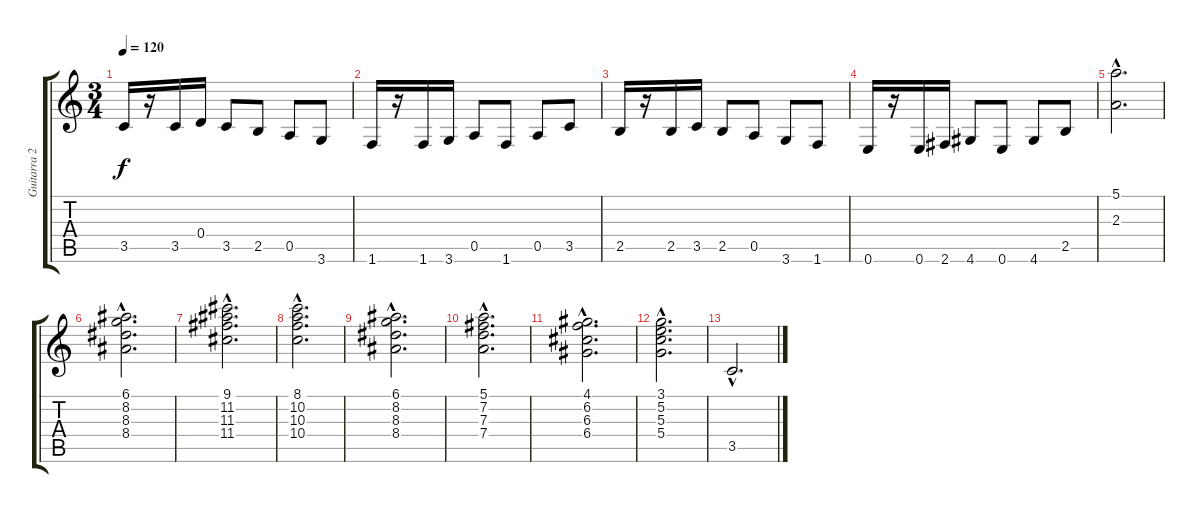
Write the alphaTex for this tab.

\track ("Guitarra 2" "Guitarra 2") {instrument overdrivenguitar}
\staff {score tabs}
\tuning (E4 B3 G3 D3 A2 E2) {hide}
\ts (3 4)
\tempo 120
\clef g2
\ks c
3.5.16{dy f} r.16 3.5.16 0.4.16 3.5.8 2.5.8 0.5.8 3.6.8 |
1.6.16 r.16 1.6.16 3.6.16 0.5.8 1.6.8 0.5.8 3.5.8 |
2.5.16 r.16 2.5.16 3.5.16 2.5.8 0.5.8 3.6.8 1.6.8 |
0.6.16 r.16 0.6.16 2.6.16 4.6.8 0.6.8 4.6.8 2.5.8 |
(5.1{hac} 2.3{hac}).2{d} |
(6.1{hac} 8.2{hac} 8.3{hac} 8.4{hac}).2{d} |
(9.1{hac} 11.2{hac} 11.3{hac} 11.4{hac}).2{d} |
(8.1{hac} 10.2{hac} 10.3{hac} 10.4{hac}).2{d} |
(6.1{hac} 8.2{hac} 8.3{hac} 8.4{hac}).2{d} |
(5.1{hac} 7.2{hac} 7.3{hac} 7.4{hac}).2{d} |
(4.1{hac} 6.2{hac} 6.3{hac} 6.4{hac}).2{d} |
(3.1{hac} 5.2{hac} 5.3{hac} 5.4{hac}).2{d} |
3.5{hac}.2{d}
